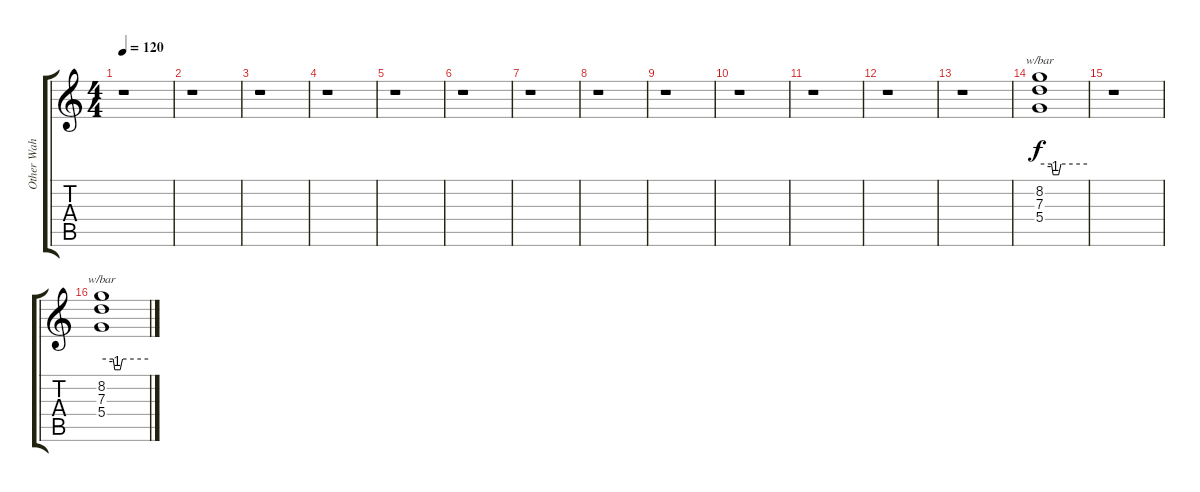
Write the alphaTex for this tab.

\track ("Other Wah" "Other Wah") {instrument electricguitarjazz}
\staff {score tabs}
\tuning (E4 B3 G3 D3 A2 E2) {hide}
\ts (4 4)
\tempo 120
\clef g2
\ks c
r.1{dy f instrument electricguitarjazz} |
r.1 |
r.1 |
r.1 |
r.1 |
r.1 |
r.1 |
r.1 |
r.1 |
r.1 |
r.1 |
r.1 |
r.1 |
(8.2 7.3 5.4).1{tbe (custom default 0 0 15 0 17 -4 24 -4 27 0 60 0)} |
r.1 |
(8.2 7.3 5.4).1{tbe (custom default 0 0 15 0 17 -4 24 -4 27 0 60 0)}
